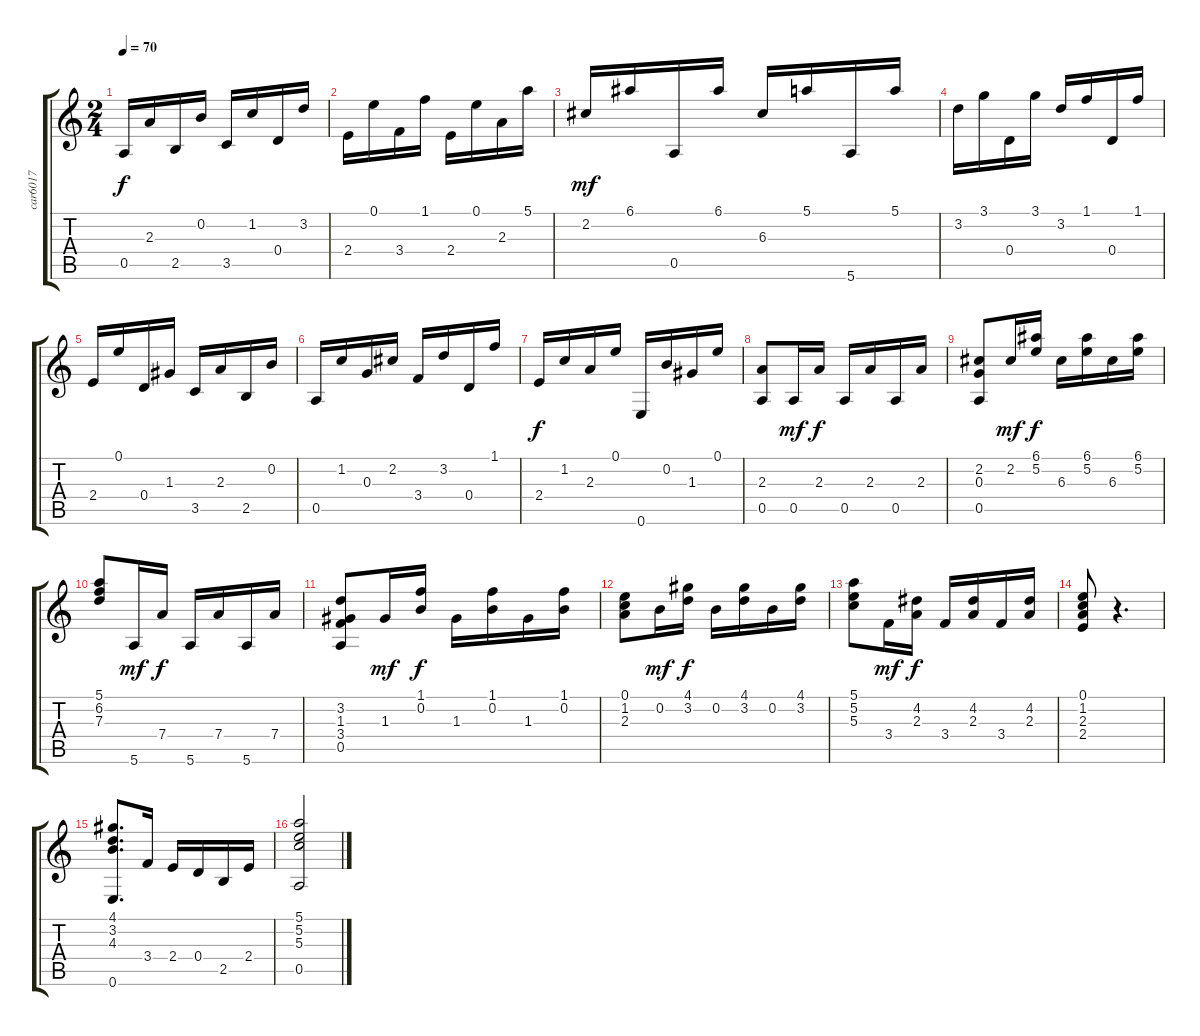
\track ("car6017             " "car6017   ") {instrument acousticguitarnylon}
\staff {score tabs}
\tuning (E4 B3 G3 D3 A2 E2) {hide}
\ts (2 4)
\tempo 70
\clef g2
\ks c
0.5.16{dy f} 2.3.16 2.5.16 0.2.16 3.5.16 1.2.16 0.4.16 3.2.16 |
2.4.16 0.1.16 3.4.16 1.1.16 2.4.16 0.1.16 2.3.16 5.1.16 |
2.2.16{dy mf} 6.1.16 0.5.16 6.1.16 6.3.16 5.1.16 5.6.16 5.1.16 |
3.2.16 3.1.16 0.4.16 3.1.16 3.2.16 1.1.16 0.4.16 1.1.16 |
2.4.16 0.1.16 0.4.16 1.3.16 3.5.16 2.3.16 2.5.16 0.2.16 |
0.5.16 1.2.16 0.3.16 2.2.16 3.4.16 3.2.16 0.4.16 1.1.16 |
2.4.16{dy f} 1.2.16 2.3.16 0.1.16 0.6.16 0.2.16 1.3.16 0.1.16 |
(2.3 0.5).8 0.5.16{dy mf} 2.3.16{dy f} 0.5.16 2.3.16 0.5.16 2.3.16 |
(2.2 0.3 0.5).8 2.2.16{dy mf} (6.1 5.2).16{dy f} 6.3.16 (6.1 5.2).16 6.3.16 (6.1 5.2).16 |
(5.1 6.2 7.3).8 5.6.16{dy mf} 7.4.16{dy f} 5.6.16 7.4.16 5.6.16 7.4.16 |
(3.2 1.3 3.4 0.5).8 1.3.16{dy mf} (1.1 0.2).16{dy f} 1.3.16 (1.1 0.2).16 1.3.16 (1.1 0.2).16 |
(0.1 1.2 2.3).8 0.2.16{dy mf} (4.1 3.2).16{dy f} 0.2.16 (4.1 3.2).16 0.2.16 (4.1 3.2).16 |
(5.1 5.2 5.3).8 3.4.16{dy mf} (4.2 2.3).16{dy f} 3.4.16 (4.2 2.3).16 3.4.16 (4.2 2.3).16 |
(0.1 1.2 2.3 2.4).8 r.4{d} |
(4.1 3.2 4.3 0.6).8{d} 3.4.16 2.4.16 0.4.16 2.5.16 2.4.16 |
(5.1 5.2 5.3 0.5).2
